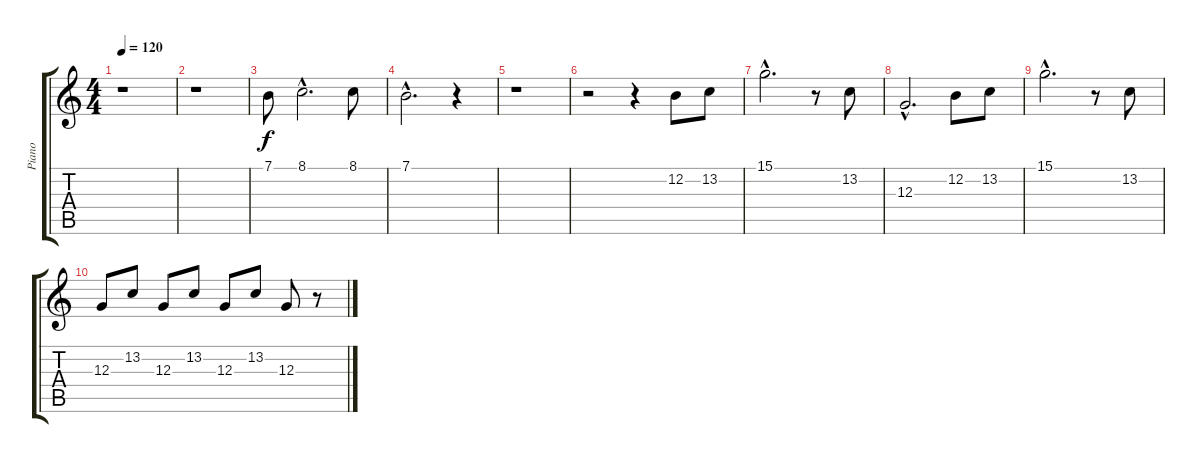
\track ("Piano" "Piano") {instrument acousticgrandpiano}
\staff {score tabs}
\tuning (E4 B3 G3 D3 A2 E2) {hide}
\ts (4 4)
\tempo 120
\clef g2
\ks c
r.1{dy f} |
r.1 |
7.1.8 8.1{hac}.2{d} 8.1.8 |
7.1{hac}.2{d} r.4 |
r.1 |
r.2 r.4 12.2.8 13.2.8 |
15.1{hac}.2{d} r.8 13.2.8 |
12.3{hac}.2{d} 12.2.8 13.2.8 |
15.1{hac}.2{d} r.8 13.2.8 |
12.3.8 13.2.8 12.3.8 13.2.8 12.3.8 13.2.8 12.3.8 r.8
